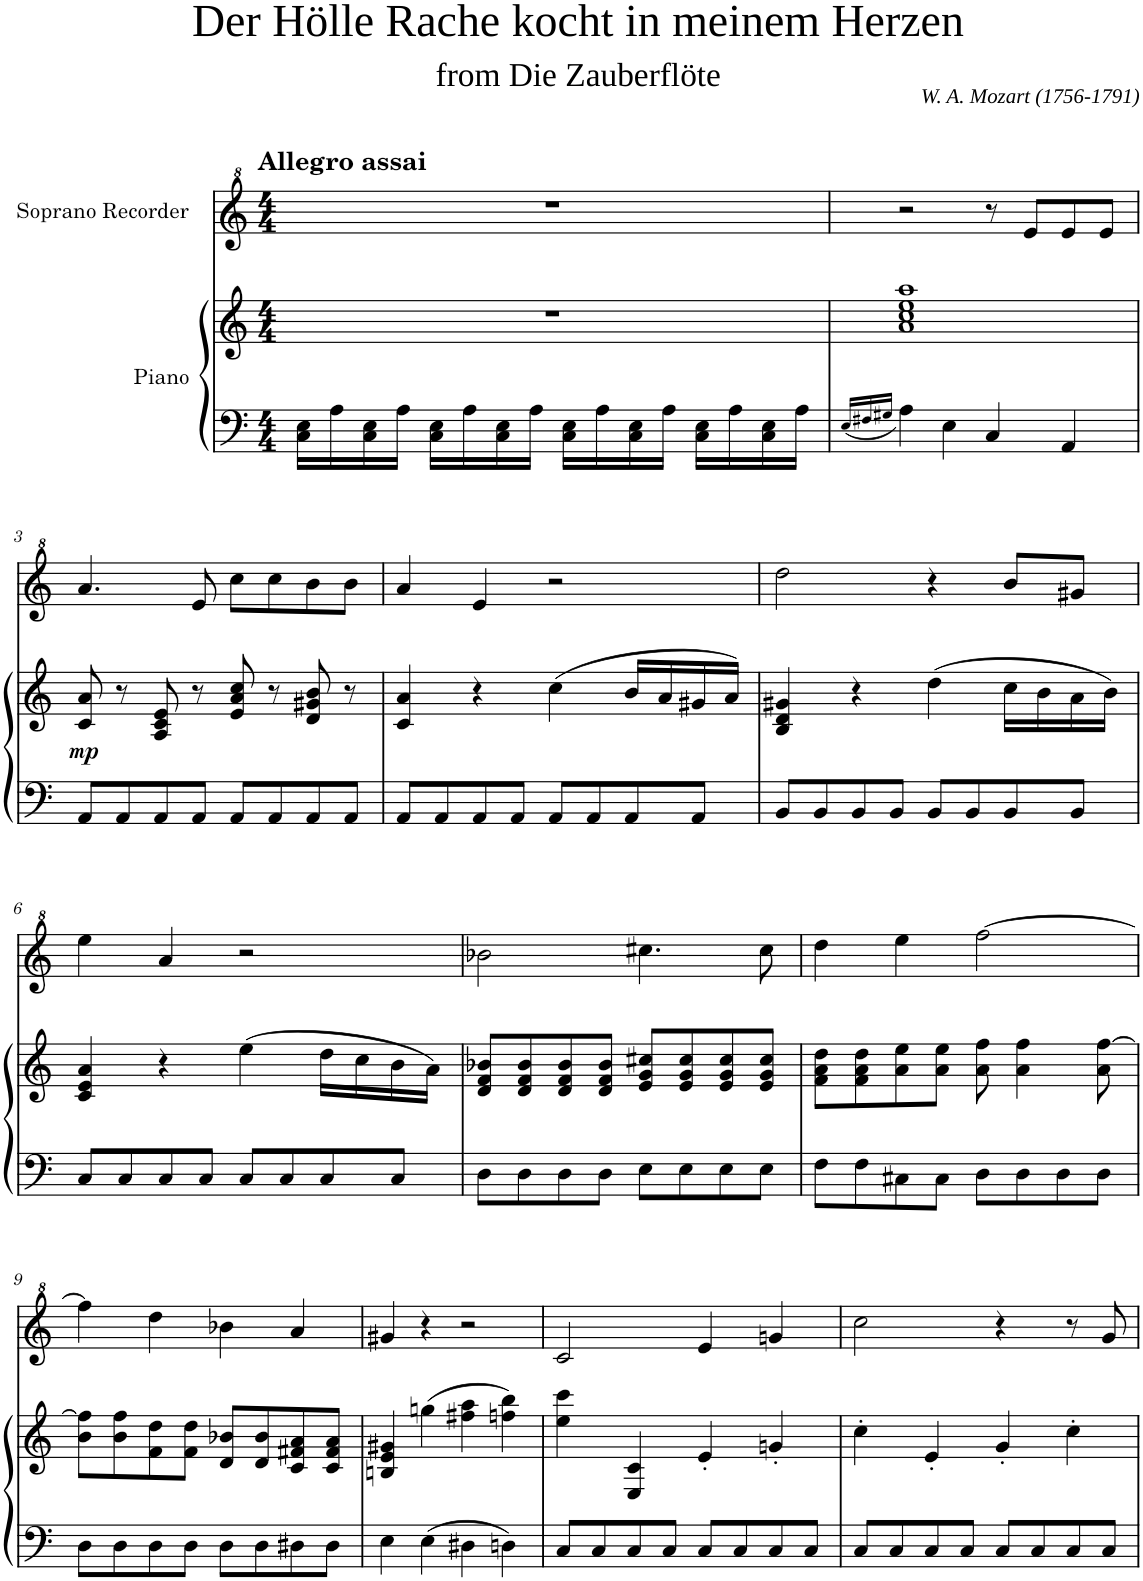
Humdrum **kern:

**kern	**kern	**dynam	**kern
*part2	*part2	*part2	*part1
*staff3	*staff2	*staff2/3	*staff1
*I"Piano	*	*	*I"Soprano Recorder
*I'Pno	*	*	*I'Rec
*clefF4	*clefG2	*	*clefG^2
*k[]	*k[]	*	*k[]
*M4/4	*M4/4	*	*M4/4
=1	=1	=1	=1
!	!	!	!LO:TX:a:B:t=Allegro assai
16C\ 16E\LL	1r	.	1r
!LO:N:head=solid	!	!	!
16A\	.	.	.
16C\ 16E\	.	.	.
16A\JJ	.	.	.
16C\ 16E\LL	.	.	.
16A\	.	.	.
16C\ 16E\	.	.	.
16A\JJ	.	.	.
16C\ 16E\LL	.	.	.
16A\	.	.	.
16C\ 16E\	.	.	.
16A\JJ	.	.	.
16C\ 16E\LL	.	.	.
16A\	.	.	.
16C\ 16E\	.	.	.
16A\JJ	.	.	.
=2	=2	=2	=2
16qE/LL	.	.	.
16qF#X/	.	.	.
16qG#X/JJ	.	.	.
4A\	1a 1cc 1ee 1aa	.	2r
4E\	.	.	.
4C/	.	.	8r
.	.	.	8ee/L
4AA/	.	.	8ee/
.	.	.	8ee/J
!!LO:LB:g=z
=3	=3	=3	=3
!	!	!LO:DY:b	!
8AA/L	8c/ 8a/	mp	4.aa/
8AA/	8r	.	.
8AA/	8A/ 8c/ 8e/	.	.
8AA/J	8r	.	8ee/
8AA/L	8e/ 8a/ 8cc/	.	8ccc\L
8AA/	8r	.	8ccc\
8AA/	8d/ 8g#X/ 8b/	.	8bb\
8AA/J	8r	.	8bb\J
=4	=4	=4	=4
8AA/L	4c/ 4a/	.	4aa/
8AA/	.	.	.
8AA/	4r	.	4ee/
8AA/J	.	.	.
8AA/L	(4cc\	.	2r
8AA/	.	.	.
8AA/	16b/LL	.	.
.	16a/	.	.
8AA/J	16g#X/	.	.
.	16a/JJ)	.	.
=5	=5	=5	=5
8BB/L	4B/ 4d/ 4g#X/	.	2ddd\
8BB/	.	.	.
8BB/	4r	.	.
8BB/J	.	.	.
8BB/L	(4dd\	.	4r
8BB/	.	.	.
8BB/	16cc\LL	.	8bb/L
.	16b\	.	.
8BB/J	16a\	.	8gg#X/J
.	16b\JJ)	.	.
!!LO:LB:g=z
=6	=6	=6	=6
8C/L	4c/ 4e/ 4a/	.	4eee\
8C/	.	.	.
8C/	4r	.	4aa/
8C/J	.	.	.
8C/L	(4ee\	.	2r
8C/	.	.	.
8C/	16dd\LL	.	.
.	16cc\	.	.
8C/J	16b\	.	.
.	16a\JJ)	.	.
=7	=7	=7	=7
8D\L	8d/ 8f/ 8b-X/L	.	2bb-X\
8D\	8d/ 8f/ 8b-/	.	.
8D\	8d/ 8f/ 8b-/	.	.
8D\J	8d/ 8f/ 8b-/J	.	.
8E\L	8e/ 8g/ 8cc#X/L	.	4.ccc#X\
8E\	8e/ 8g/ 8cc#/	.	.
8E\	8e/ 8g/ 8cc#/	.	.
8E\J	8e/ 8g/ 8cc#/J	.	8ccc#\
=8	=8	=8	=8
8F\L	8f\ 8a\ 8dd\L	.	4ddd\
8F\	8f\ 8a\ 8dd\	.	.
8C#X\	8a\ 8ee\	.	4eee\
8C#\J	8a\ 8ee\J	.	.
8D\L	8a\ 8ff\	.	[2fff\
8D\	4a\ 4ff\	.	.
8D\	.	.	.
8D\J	8a\ [8ff\	.	.
!!LO:LB:g=z
=9	=9	=9	=9
8D\L	8b\ 8ff\]L	.	4fff\]
8D\	8b\ 8ff\	.	.
8D\	8f\ 8dd\	.	4ddd\
8D\J	8f\ 8dd\J	.	.
8D\L	8d/ 8b-X/L	.	4bb-X\
8D\	8d/ 8b-/	.	.
8D#X\	8c/ 8f#X/ 8a/	.	4aa/
8D#\J	8c/ 8f#/ 8a/J	.	.
=10	=10	=10	=10
4E\	4Bn/ 4e/ 4g#X/	.	4gg#X/
4E\	(4ggn\	.	4r
4D#X\	4ff#X\ 4aa\	.	2r
4Dn\	4ffn\ 4bb\)	.	.
=11	=11	=11	=11
8C/L	4ee\ 4ccc\	.	2cc/
8C/	.	.	.
8C/	4E/ 4c/	.	.
8C/J	.	.	.
8C/L	4e'/	.	4ee/
8C/	.	.	.
8C/	4gn'/	.	4ggn/
8C/J	.	.	.
=12	=12	=12	=12
8C/L	4cc'\	.	2ccc\
8C/	.	.	.
8C/	4e'/	.	.
8C/J	.	.	.
8C/L	4g'/	.	4r
8C/	.	.	.
8C/	4cc'\	.	8r
8C/J	.	.	8gg/
=	=	=	=
*-	*-	*-	*-
